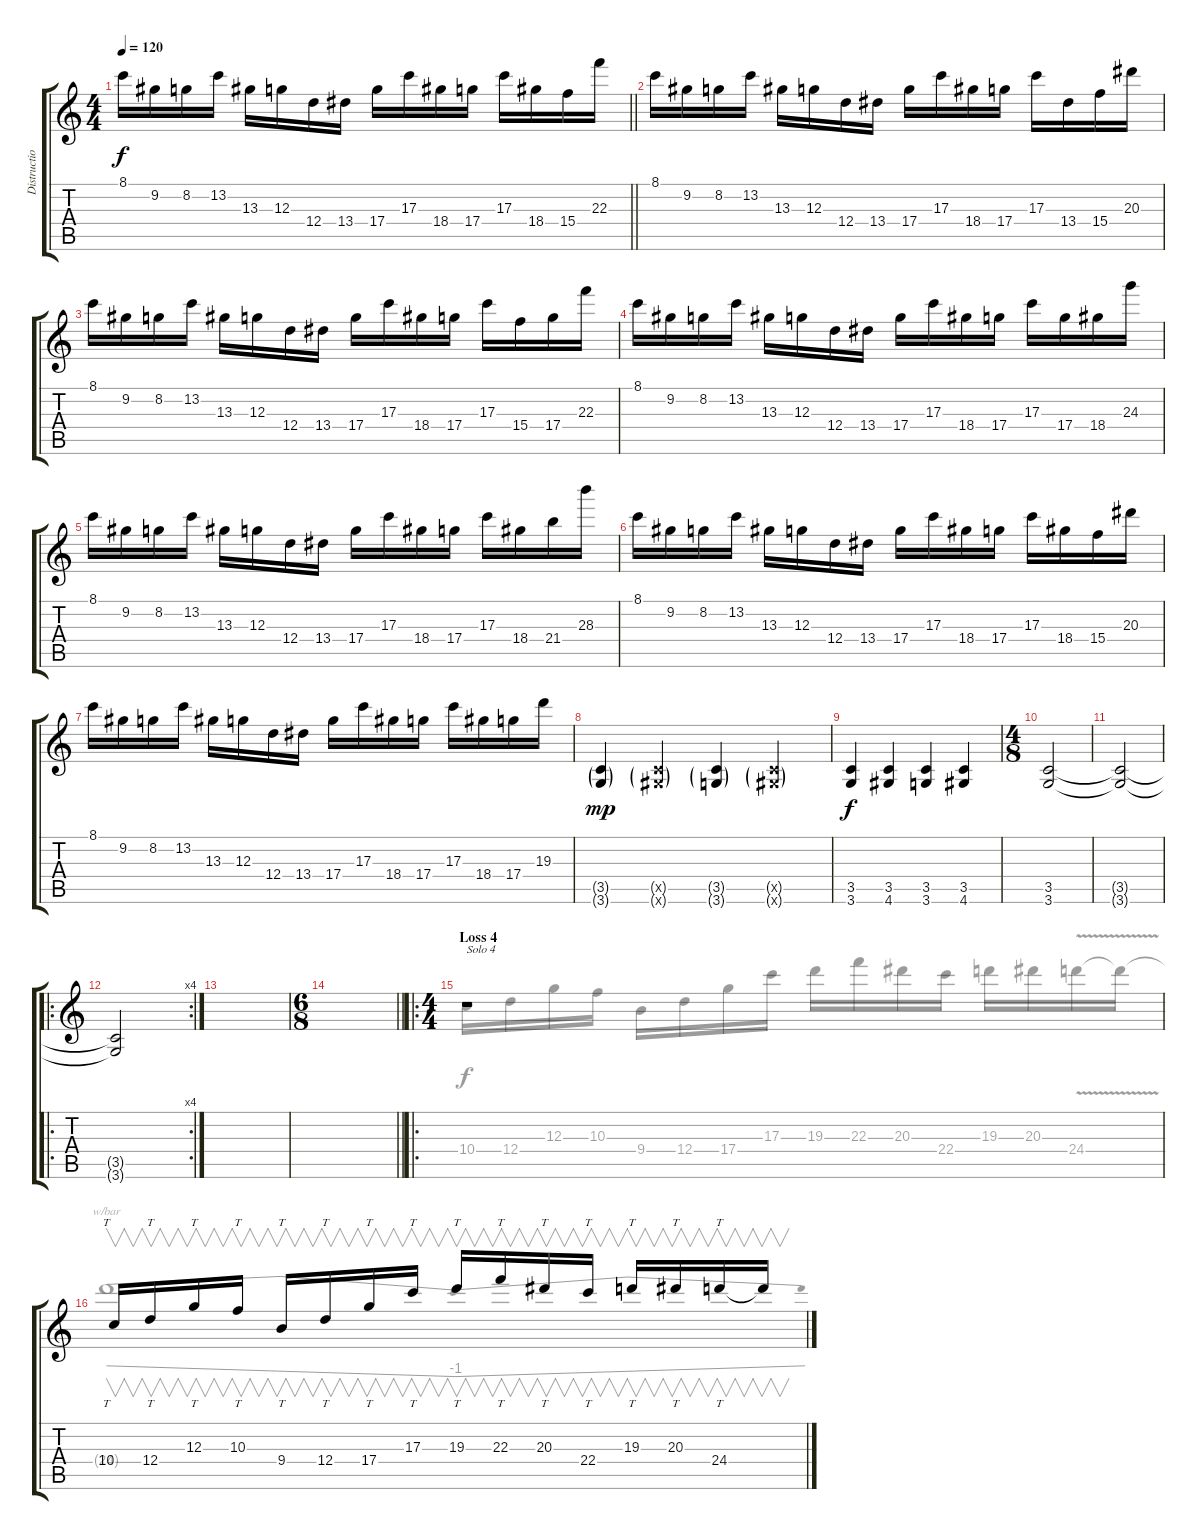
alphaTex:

\track ("Distruction Guitar 1" "Distructio") {instrument distortionguitar}
\staff {score tabs}
\tuning (E4 B3 G3 D3 A2 E2) {hide}
\voice
\ts (4 4)
\tempo 120
\clef g2
\barLineRight lightlight
\ks c
8.1.16{dy f} 9.2.16 8.2.16 13.2.16 13.3.16 12.3.16 12.4.16 13.4.16 17.4.16 17.3.16 18.4.16 17.4.16 17.3.16 18.4.16 15.4.16 22.3.16 |
8.1.16 9.2.16 8.2.16 13.2.16 13.3.16 12.3.16 12.4.16 13.4.16 17.4.16 17.3.16 18.4.16 17.4.16 17.3.16 13.4.16 15.4.16 20.3.16 |
8.1.16 9.2.16 8.2.16 13.2.16 13.3.16 12.3.16 12.4.16 13.4.16 17.4.16 17.3.16 18.4.16 17.4.16 17.3.16 15.4.16 17.4.16 22.3.16 |
8.1.16 9.2.16 8.2.16 13.2.16 13.3.16 12.3.16 12.4.16 13.4.16 17.4.16 17.3.16 18.4.16 17.4.16 17.3.16 17.4.16 18.4.16 24.3.16 |
8.1.16 9.2.16 8.2.16 13.2.16 13.3.16 12.3.16 12.4.16 13.4.16 17.4.16 17.3.16 18.4.16 17.4.16 17.3.16 18.4.16 21.4.16 28.3.16 |
8.1.16 9.2.16 8.2.16 13.2.16 13.3.16 12.3.16 12.4.16 13.4.16 17.4.16 17.3.16 18.4.16 17.4.16 17.3.16 18.4.16 15.4.16 20.3.16 |
8.1.16 9.2.16 8.2.16 13.2.16 13.3.16 12.3.16 12.4.16 13.4.16 17.4.16 17.3.16 18.4.16 17.4.16 17.3.16 18.4.16 17.4.16 19.3.16 |
(3.5{g} 3.6{g}).4{dy mp} (3.5{g x} 4.6{g x}).4 (3.5{g} 3.6{g}).4 (3.5{g x} 4.6{g x}).4 |
(3.5 3.6).4{dy f} (3.5 4.6).4 (3.5 3.6).4 (3.5 4.6).4 |
\ts (4 8)
(3.5 3.6).2 |
(3.5{t} 3.6{t}).2 |
\ro
\rc 4
(3.5{t} 3.6{t}).2 |
|
\ts (6 8)
\barLineRight lightlight
|
\ro
\ts (4 4)
\section ("" "Loss 4")
r.1{txt "Solo 4"} |
10.4.16{tt} 12.4.16{tt} 12.3.16{tt} 10.3.16{tt} 9.4.16{tt} 12.4.16{tt} 17.4.16{tt} 17.3.16{tt} 19.3.16{tt} 22.3.16{tt} 20.3.16{tt} 22.4.16{tt} 19.3.16{tt} 20.3.16{tt} 24.4.16{tt} 24.4{t}.16
\voice
\clef g2
\ottava regular
\simile none
\barLineRight lightlight
\ks c
|
|
|
|
|
|
|
|
|
|
|
|
|
\barLineRight lightlight
|
10.4.16 12.4.16 12.3.16 10.3.16 9.4.16 12.4.16 17.4.16 17.3.16 19.3.16 22.3.16 20.3.16 22.4.16 19.3.16 20.3.16 24.4{v}.16 24.4{t}.16 |
24.4{t}.1{v tbe (dip default 0 0 30 -4 60 0)}
